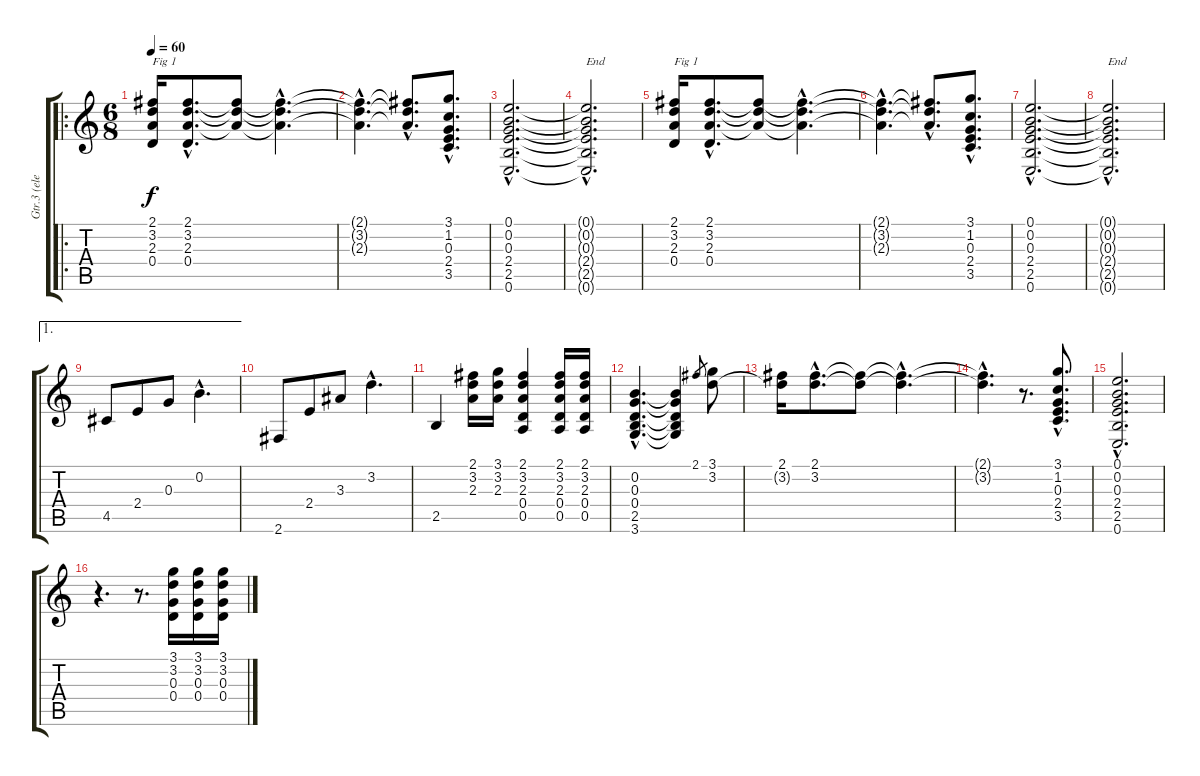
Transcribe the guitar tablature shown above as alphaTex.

\track ("Gtr.3 (elec.)" "Gtr.3 (ele") {instrument electricguitarjazz}
\staff {score tabs}
\tuning (E4 B3 G3 D3 A2 E2) {hide}
\ro
\ts (6 8)
\tempo 60
\clef g2
\ks c
(2.1 3.2 2.3 0.4).16{txt "Fig 1" dy f} (2.1{hac} 3.2{hac} 2.3{hac} 0.4{hac}).8{d} (2.1{t} 3.2{t} 2.3{t}).8 (2.1{hac t} 3.2{hac t} 2.3{hac t}).4{d} |
(2.1{hac t} 3.2{hac t} 2.3{hac t}).4{d} (2.1{hac t} 3.2{hac t} 2.3{hac t}).8{d} (3.1{hac} 1.2{hac} 0.3{hac} 2.4{hac} 3.5{hac}).8{d} |
(0.1{hac} 0.2{hac} 0.3{hac} 2.4{hac} 2.5{hac} 0.6{hac}).2{d} |
(0.1{hac t} 0.2{hac t} 0.3{hac t} 2.4{hac t} 2.5{hac t} 0.6{hac t}).2{d txt "End"} |
(2.1 3.2 2.3 0.4).16{txt "Fig 1"} (2.1{hac} 3.2{hac} 2.3{hac} 0.4{hac}).8{d} (2.1{t} 3.2{t} 2.3{t}).8 (2.1{hac t} 3.2{hac t} 2.3{hac t}).4{d} |
(2.1{hac t} 3.2{hac t} 2.3{hac t}).4{d} (2.1{hac t} 3.2{hac t} 2.3{hac t}).8{d} (3.1{hac} 1.2{hac} 0.3{hac} 2.4{hac} 3.5{hac}).8{d} |
(0.1{hac} 0.2{hac} 0.3{hac} 2.4{hac} 2.5{hac} 0.6{hac}).2{d} |
(0.1{hac t} 0.2{hac t} 0.3{hac t} 2.4{hac t} 2.5{hac t} 0.6{hac t}).2{d txt "End"} |
\ae 1
4.5.8 2.4.8 0.3.8 0.2{hac}.4{d} |
2.6.8 2.4.8 3.3.8 3.2{hac}.4{d} |
2.5.4 (2.1 3.2 2.3).16 (3.1 3.2 2.3).16 (2.1 3.2 2.3 0.4 0.5).4 (2.1 3.2 2.3 0.4 0.5).16 (2.1 3.2 2.3 0.4 0.5).16 |
(0.2{hac} 0.3{hac} 0.4{hac} 2.5{hac} 3.6{hac}).4{d} (0.2{t} 0.3{t} 0.4{t} 2.5{t} 3.6{t}).4 2.1.8{gr} (3.1 3.2).8 |
(2.1 3.2{t}).16 (2.1{hac} 3.2{hac}).8{d} (2.1{t} 3.2{t}).8 (2.1{hac t} 3.2{hac t}).4{d} |
(2.1{hac t} 3.2{hac t}).4{d} r.8{d} (3.1{hac} 1.2{hac} 0.3{hac} 2.4{hac} 3.5{hac}).8{d} |
(0.1{hac} 0.2{hac} 0.3{hac} 2.4{hac} 2.5{hac} 0.6{hac}).2{d} |
r.4{d} r.8{d} (3.1 3.2 0.3 0.4).16 (3.1 3.2 0.3 0.4).16 (3.1 3.2 0.3 0.4).16
